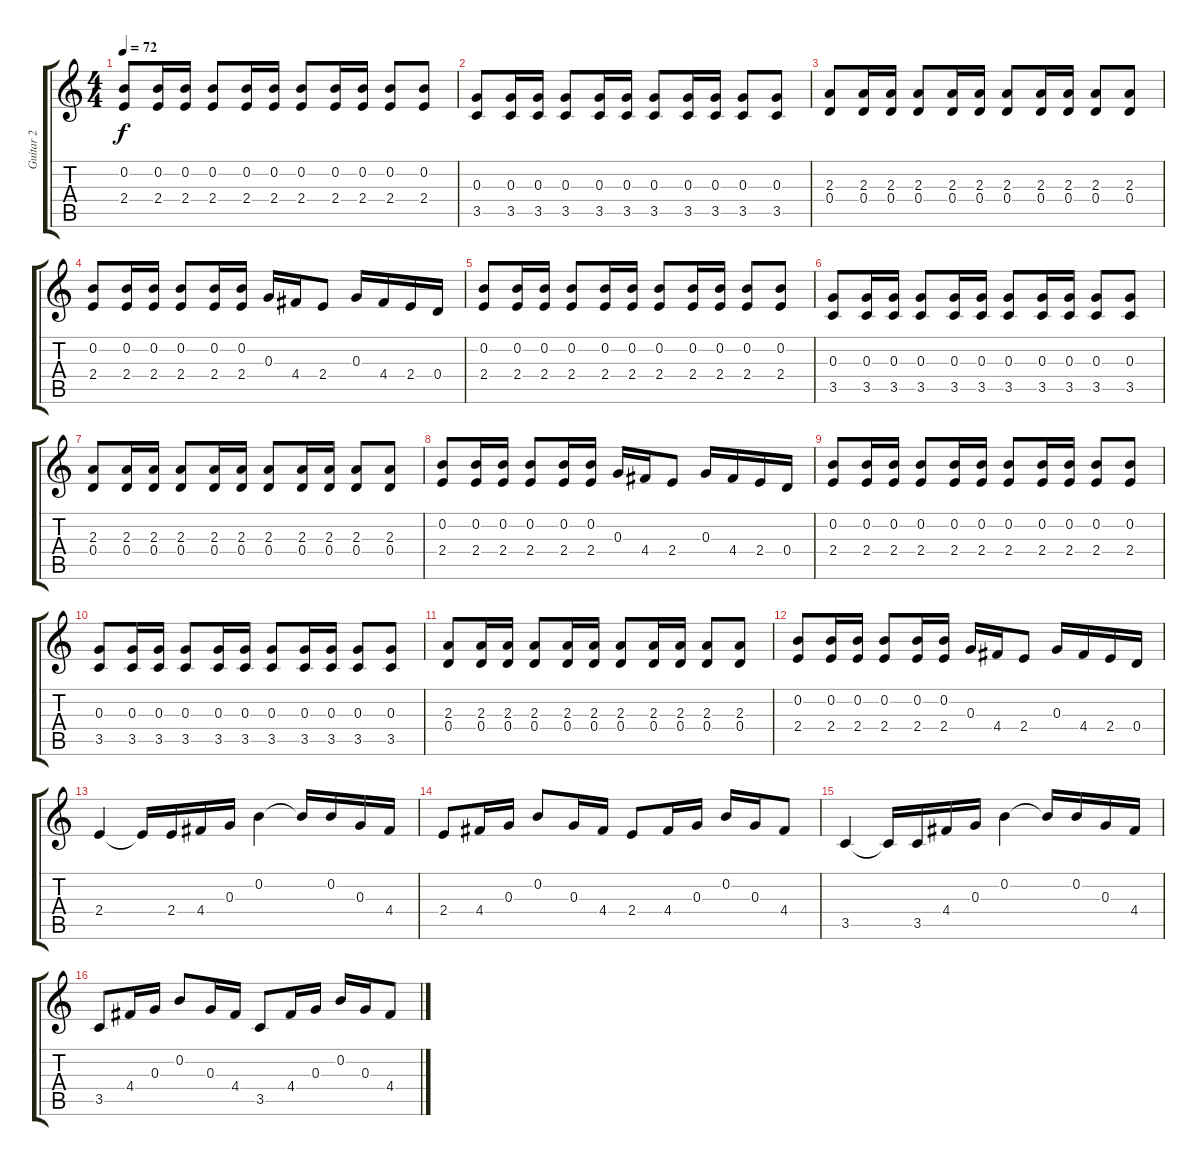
\track ("Guitar 2" "Guitar 2") {instrument electricguitarjazz}
\staff {score tabs}
\tuning (E4 B3 G3 D3 A2 E2) {hide}
\ts (4 4)
\tempo 72
\clef g2
\ks c
(0.2 2.4).8{dy f} (0.2 2.4).16 (0.2 2.4).16 (0.2 2.4).8 (0.2 2.4).16 (0.2 2.4).16 (0.2 2.4).8 (0.2 2.4).16 (0.2 2.4).16 (0.2 2.4).8 (0.2 2.4).8 |
(0.3 3.5).8 (0.3 3.5).16 (0.3 3.5).16 (0.3 3.5).8 (0.3 3.5).16 (0.3 3.5).16 (0.3 3.5).8 (0.3 3.5).16 (0.3 3.5).16 (0.3 3.5).8 (0.3 3.5).8 |
(2.3 0.4).8 (2.3 0.4).16 (2.3 0.4).16 (2.3 0.4).8 (2.3 0.4).16 (2.3 0.4).16 (2.3 0.4).8 (2.3 0.4).16 (2.3 0.4).16 (2.3 0.4).8 (2.3 0.4).8 |
(0.2 2.4).8 (0.2 2.4).16 (0.2 2.4).16 (0.2 2.4).8 (0.2 2.4).16 (0.2 2.4).16 0.3.16 4.4.16 2.4.8 0.3.16 4.4.16 2.4.16 0.4.16 |
(0.2 2.4).8 (0.2 2.4).16 (0.2 2.4).16 (0.2 2.4).8 (0.2 2.4).16 (0.2 2.4).16 (0.2 2.4).8 (0.2 2.4).16 (0.2 2.4).16 (0.2 2.4).8 (0.2 2.4).8 |
(0.3 3.5).8 (0.3 3.5).16 (0.3 3.5).16 (0.3 3.5).8 (0.3 3.5).16 (0.3 3.5).16 (0.3 3.5).8 (0.3 3.5).16 (0.3 3.5).16 (0.3 3.5).8 (0.3 3.5).8 |
(2.3 0.4).8 (2.3 0.4).16 (2.3 0.4).16 (2.3 0.4).8 (2.3 0.4).16 (2.3 0.4).16 (2.3 0.4).8 (2.3 0.4).16 (2.3 0.4).16 (2.3 0.4).8 (2.3 0.4).8 |
(0.2 2.4).8 (0.2 2.4).16 (0.2 2.4).16 (0.2 2.4).8 (0.2 2.4).16 (0.2 2.4).16 0.3.16 4.4.16 2.4.8 0.3.16 4.4.16 2.4.16 0.4.16 |
(0.2 2.4).8 (0.2 2.4).16 (0.2 2.4).16 (0.2 2.4).8 (0.2 2.4).16 (0.2 2.4).16 (0.2 2.4).8 (0.2 2.4).16 (0.2 2.4).16 (0.2 2.4).8 (0.2 2.4).8 |
(0.3 3.5).8 (0.3 3.5).16 (0.3 3.5).16 (0.3 3.5).8 (0.3 3.5).16 (0.3 3.5).16 (0.3 3.5).8 (0.3 3.5).16 (0.3 3.5).16 (0.3 3.5).8 (0.3 3.5).8 |
(2.3 0.4).8 (2.3 0.4).16 (2.3 0.4).16 (2.3 0.4).8 (2.3 0.4).16 (2.3 0.4).16 (2.3 0.4).8 (2.3 0.4).16 (2.3 0.4).16 (2.3 0.4).8 (2.3 0.4).8 |
(0.2 2.4).8 (0.2 2.4).16 (0.2 2.4).16 (0.2 2.4).8 (0.2 2.4).16 (0.2 2.4).16 0.3.16 4.4.16 2.4.8 0.3.16 4.4.16 2.4.16 0.4.16 |
2.4.4 2.4{t}.16 2.4.16 4.4.16 0.3.16 0.2.4 0.2{t}.16 0.2.16 0.3.16 4.4.16 |
2.4.8 4.4.16 0.3.16 0.2.8 0.3.16 4.4.16 2.4.8 4.4.16 0.3.16 0.2.16 0.3.16 4.4.8 |
3.5.4 3.5{t}.16 3.5.16 4.4.16 0.3.16 0.2.4 0.2{t}.16 0.2.16 0.3.16 4.4.16 |
3.5.8 4.4.16 0.3.16 0.2.8 0.3.16 4.4.16 3.5.8 4.4.16 0.3.16 0.2.16 0.3.16 4.4.8
